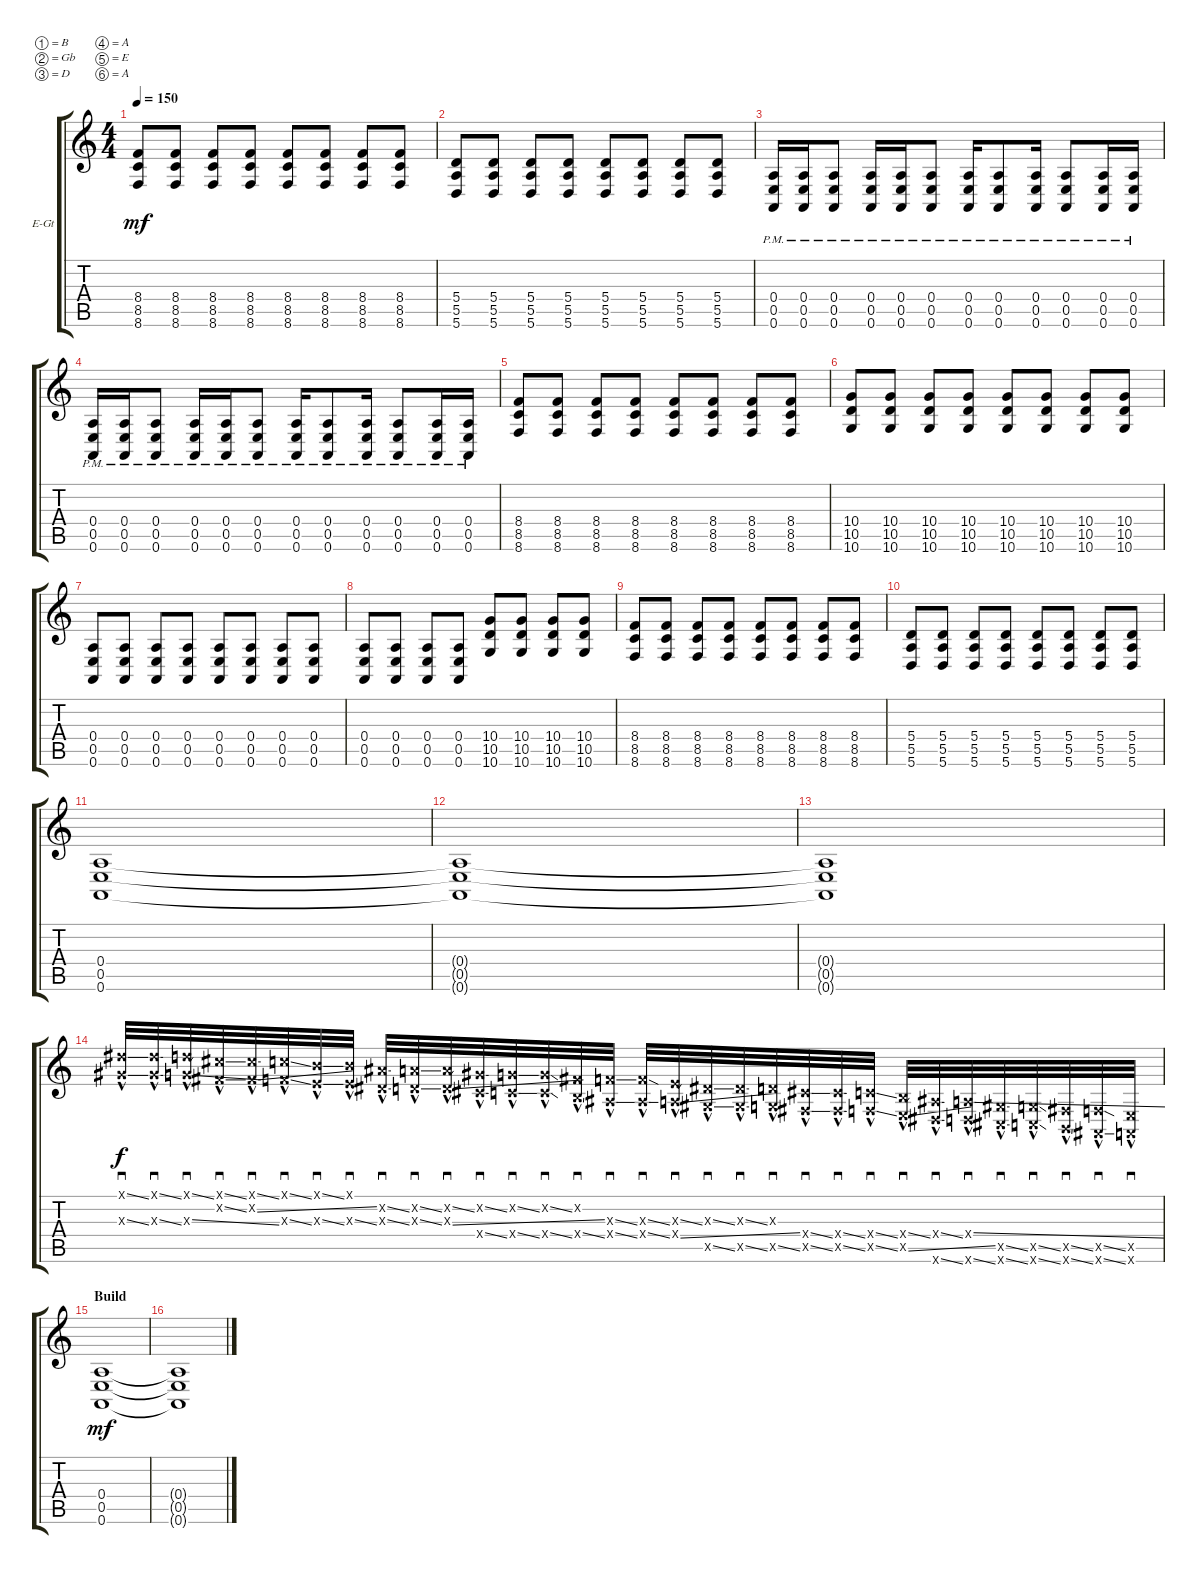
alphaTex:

\bracketExtendMode groupsimilarinstruments
\firstSystemTrackNameOrientation horizontal
\otherSystemsTrackNameOrientation horizontal
\track ("Rhythm Guitar 2" "E-Gt") {instrument distortionguitar}
\staff {score tabs}
\tuning (B3 Gb3 D3 A2 E2 A1)
\ts (4 4)
\tempo 150
\clef g2
\ks aminor
(8.6 8.5 8.4).8{dy mf} (8.6 8.5 8.4).8 (8.6 8.5 8.4).8 (8.6 8.5 8.4).8 (8.6 8.5 8.4).8 (8.6 8.5 8.4).8 (8.6 8.5 8.4).8 (8.6 8.5 8.4).8 |
(5.6 5.5 5.4).8 (5.6 5.5 5.4).8 (5.6 5.5 5.4).8 (5.6 5.5 5.4).8 (5.6 5.5 5.4).8 (5.6 5.5 5.4).8 (5.6 5.5 5.4).8 (5.6 5.5 5.4).8 |
(0.6{pm} 0.5{pm} 0.4{pm}).16 (0.6{pm} 0.5{pm} 0.4{pm}).16 (0.6{pm} 0.5{pm} 0.4{pm}).8 (0.6{pm} 0.5{pm} 0.4{pm}).16 (0.6{pm} 0.5{pm} 0.4{pm}).16 (0.6{pm} 0.5{pm} 0.4{pm}).8 (0.6{pm} 0.5{pm} 0.4{pm}).16 (0.6{pm} 0.5{pm} 0.4{pm}).8 (0.6{pm} 0.5{pm} 0.4{pm}).16 (0.6{pm} 0.5{pm} 0.4{pm}).8 (0.6{pm} 0.5{pm} 0.4{pm}).16 (0.6{pm} 0.5{pm} 0.4{pm}).16 |
(0.6{pm} 0.5{pm} 0.4{pm}).16 (0.6{pm} 0.5{pm} 0.4{pm}).16 (0.6{pm} 0.5{pm} 0.4{pm}).8 (0.6{pm} 0.5{pm} 0.4{pm}).16 (0.6{pm} 0.5{pm} 0.4{pm}).16 (0.6{pm} 0.5{pm} 0.4{pm}).8 (0.6{pm} 0.5{pm} 0.4{pm}).16 (0.6{pm} 0.5{pm} 0.4{pm}).8 (0.6{pm} 0.5{pm} 0.4{pm}).16 (0.6{pm} 0.5{pm} 0.4{pm}).8 (0.6{pm} 0.5{pm} 0.4{pm}).16 (0.6{pm} 0.5{pm} 0.4{pm}).16 |
(8.6 8.5 8.4).8 (8.6 8.5 8.4).8 (8.6 8.5 8.4).8 (8.6 8.5 8.4).8 (8.6 8.5 8.4).8 (8.6 8.5 8.4).8 (8.6 8.5 8.4).8 (8.6 8.5 8.4).8 |
(10.6 10.5 10.4).8 (10.6 10.5 10.4).8 (10.6 10.5 10.4).8 (10.6 10.5 10.4).8 (10.6 10.5 10.4).8 (10.6 10.5 10.4).8 (10.6 10.5 10.4).8 (10.6 10.5 10.4).8 |
(0.6 0.5 0.4).8 (0.6 0.5 0.4).8 (0.6 0.5 0.4).8 (0.6 0.5 0.4).8 (0.6 0.5 0.4).8 (0.6 0.5 0.4).8 (0.6 0.5 0.4).8 (0.6 0.5 0.4).8 |
(0.6 0.5 0.4).8 (0.6 0.5 0.4).8 (0.6 0.5 0.4).8 (0.6 0.5 0.4).8 (10.6 10.5 10.4).8 (10.6 10.5 10.4).8 (10.6 10.5 10.4).8 (10.6 10.5 10.4).8 |
(8.6 8.5 8.4).8 (8.6 8.5 8.4).8 (8.6 8.5 8.4).8 (8.6 8.5 8.4).8 (8.6 8.5 8.4).8 (8.6 8.5 8.4).8 (8.6 8.5 8.4).8 (8.6 8.5 8.4).8 |
(5.6 5.5 5.4).8 (5.6 5.5 5.4).8 (5.6 5.5 5.4).8 (5.6 5.5 5.4).8 (5.6 5.5 5.4).8 (5.6 5.5 5.4).8 (5.6 5.5 5.4).8 (5.6 5.5 5.4).8 |
(0.6 0.5 0.4).1 |
(0.6{t} 0.5{t} 0.4{t}).1 |
(0.6{t} 0.5{t} 0.4{t}).1 |
(4.1{ss hac x} 6.3{ss hac x}).32{sd dy f} (4.1{ss hac x} 6.3{ss hac x}).32{sd} (3.1{ss hac x} 5.3{ss hac x}).32{sd} (2.1{ss hac x} 0.2{ss hac x}).32{sd} (2.1{ss hac x} 0.2{ss hac x}).32{sd} (1.1{ss hac x} 3.3{ss hac x}).32{sd} (0.1{ss hac x} 2.3{ss hac x}).32{sd} (0.1{hac x} 2.3{ss hac x}).32{sd} (4.2{ss hac x} 1.3{ss hac x}).32{sd} (3.2{ss hac x} 0.3{ss hac x}).32{sd} (3.2{ss hac x} 0.3{ss hac x}).32{sd} (2.2{ss hac x} 4.4{ss hac x}).32{sd} (1.2{ss hac x} 3.4{ss hac x}).32{sd} (1.2{ss hac x} 3.4{ss hac x}).32{sd} (0.2{hac x} 2.4{ss hac x}).32{sd} (3.3{ss hac x} 1.4{ss hac x}).32{sd} (3.3{ss hac x} 1.4{ss hac x}).32{sd} (2.3{ss hac x} 0.4{ss hac x}).32{sd} (1.3{ss hac x} 4.5{ss hac x}).32{sd} (1.3{ss hac x} 4.5{ss hac x}).32{sd} (0.3{hac x} 3.5{ss hac x}).32{sd} (4.4{ss hac x} 2.5{ss hac x}).32{sd} (4.4{ss hac x} 2.5{ss hac x}).32{sd} (3.4{ss hac x} 1.5{ss hac x}).32{sd} (2.4{ss hac x} 0.5{ss hac x}).32{sd} (1.4{ss hac x} 6.6{ss hac x}).32{sd} (0.4{ss hac x} 5.6{ss hac x}).32{sd} (4.5{ss hac x} 4.6{ss hac x}).32{sd} (3.5{ss hac x} 3.6{ss hac x}).32{sd} (2.5{ss hac x} 2.6{ss hac x}).32{sd} (1.5{ss hac x} 1.6{ss hac x}).32{sd} (0.5{hac x} 0.6{hac x}).32{sd} |
\section ("" "Build")
(0.6 0.5 0.4).1{dy mf} |
(0.6{t} 0.5{t} 0.4{t}).1
